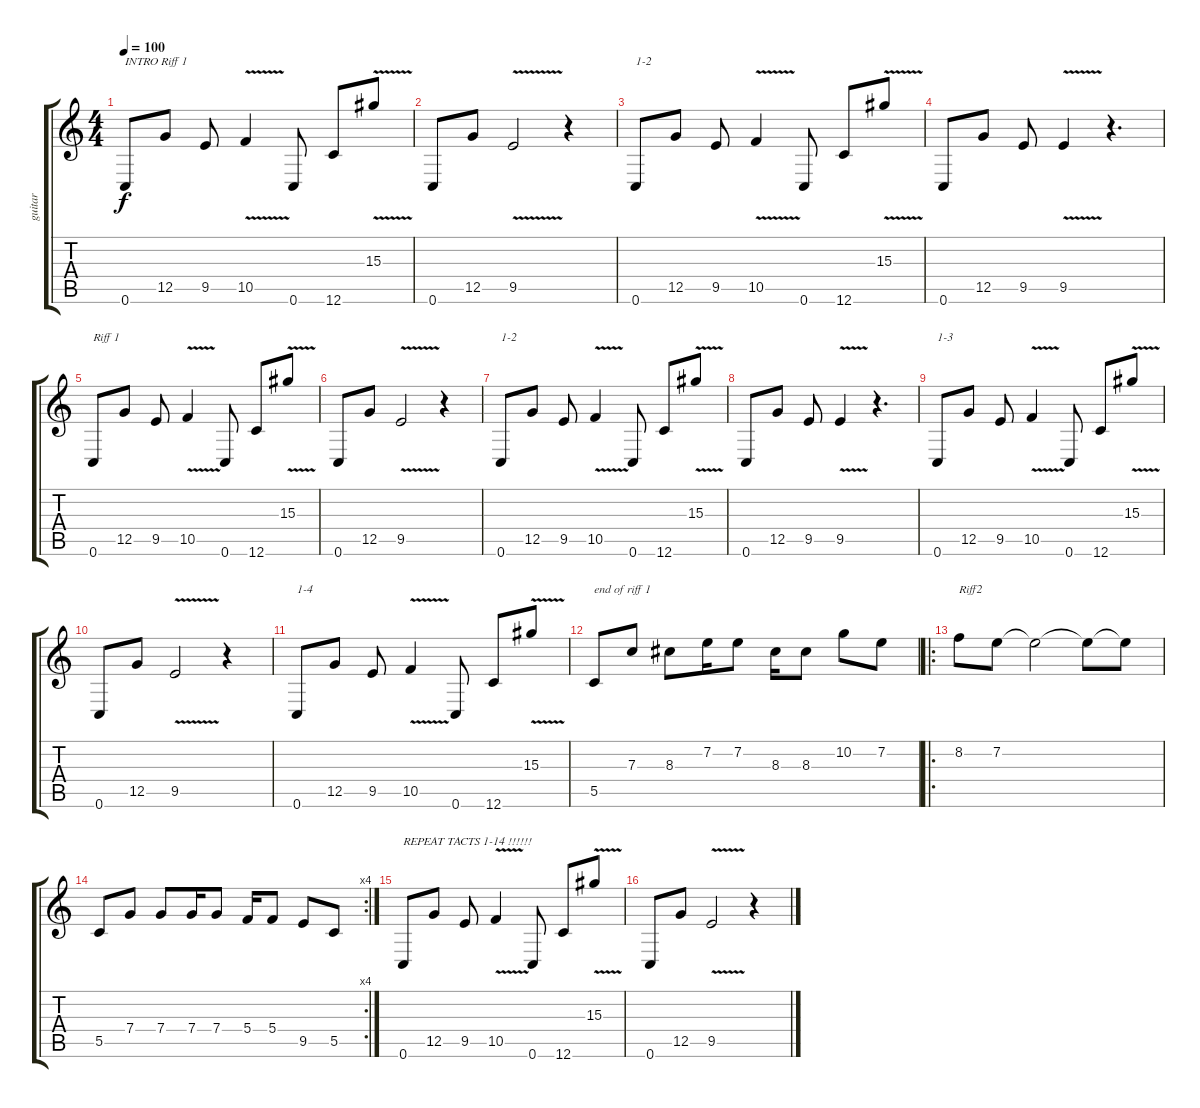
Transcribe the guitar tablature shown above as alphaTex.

\track ("guitar" "guitar") {instrument electricguitarclean}
\staff {score tabs}
\tuning (D4 A3 F3 C3 G2 C2) {hide}
\ts (4 4)
\tempo 100
\clef g2
\ks c
0.6.8{txt "INTRO Riff 1" dy f instrument electricguitarclean} 12.5.8 9.5.8 10.5{v}.4 0.6.8 12.6.8 15.3{v}.8 |
0.6.8 12.5.8 9.5{v}.2 r.4 |
0.6.8{txt "1-2"} 12.5.8 9.5.8 10.5{v}.4 0.6.8 12.6.8 15.3{v}.8 |
0.6.8 12.5.8 9.5.8 9.5{v}.4 r.4{d} |
0.6.8{txt "Riff 1"} 12.5.8 9.5.8 10.5{v}.4 0.6.8 12.6.8 15.3{v}.8 |
0.6.8 12.5.8 9.5{v}.2 r.4 |
0.6.8{txt "1-2"} 12.5.8 9.5.8 10.5{v}.4 0.6.8 12.6.8 15.3{v}.8 |
0.6.8 12.5.8 9.5.8 9.5{v}.4 r.4{d} |
0.6.8{txt "1-3"} 12.5.8 9.5.8 10.5{v}.4 0.6.8 12.6.8 15.3{v}.8 |
0.6.8 12.5.8 9.5{v}.2 r.4 |
0.6.8{txt "1-4"} 12.5.8 9.5.8 10.5{v}.4 0.6.8 12.6.8 15.3{v}.8 |
5.5.8{txt "end of riff 1"} 7.3.8 8.3.8 7.2.16 7.2.8 8.3.16 8.3.8 10.2.8 7.2.8 |
\ro
8.2.8{txt "Riff2"} 7.2.8 7.2{t}.2 7.2{t}.8 7.2{t}.8 |
\rc 4
5.5.8 7.4.8 7.4.8 7.4.16 7.4.8 5.4.16 5.4.8 9.5.8 5.5.8 |
0.6.8{txt "REPEAT TACTS 1-14 !!!!!!"} 12.5.8 9.5.8 10.5{v}.4 0.6.8 12.6.8 15.3{v}.8 |
0.6.8 12.5.8 9.5{v}.2 r.4
